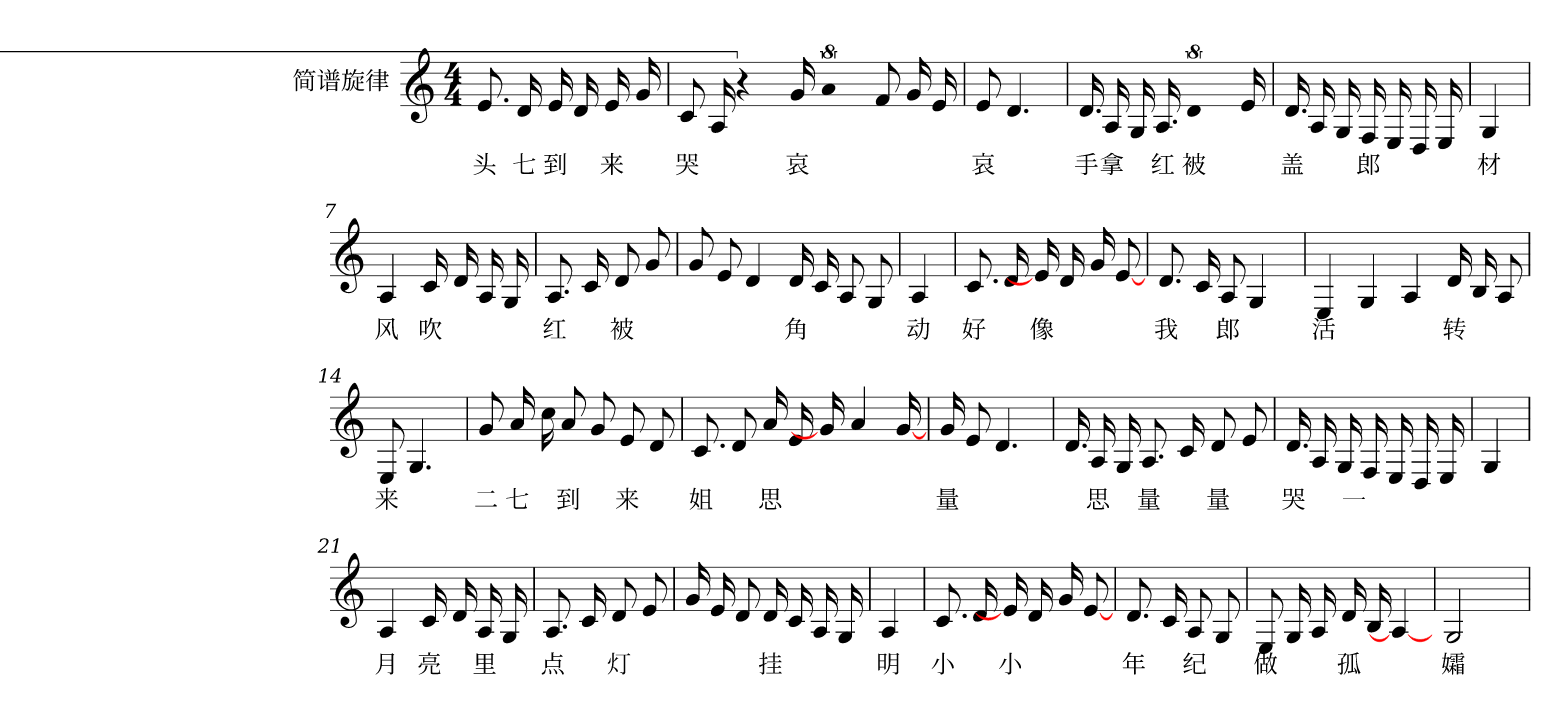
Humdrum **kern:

**kern	**text
*part1	*part1
*staff1	*staff1
*I"简谱旋律	*
*k[]	*
*M4/4	*
=1	=1
8.e	头
16d	七
16e	到
16d	.
16e	来
16g	.
=2	=2
8c	哭
16A	.
!LO:N:vis=4	!
16%5r	.
16g	哀
!LO:N:vis=4	!
16%5a	.
8f	.
16g	.
16e	.
=3	=3
8e	哀
4.d	.
=4	=4
!LO:N:vis=16.	!
16d	手
16A	拿
16G	.
!LO:N:vis=16.	!
16A	红
!LO:N:vis=4	!
16%5d	被
16e	.
=5	=5
!LO:N:vis=16.	!
16d	盖
16A	.
16G	.
16F	郎
16E	.
16D	.
16E	.
=6	=6
4G	材
=7	=7
4A	风
16c	吹
16d	.
16A	.
16G	.
=8	=8
8.A	红
16c	.
8d	被
8g	.
=9	=9
8g	.
8e	.
4d	.
16d	角
16c	.
8A	.
8G	.
=10	=10
4A	动
=11	=11
8.c	好
16d	.
16e]	像
16d	.
16g	.
[8e	.
=12	=12
8.d	我
16c	.
8A	郎
!LO:N:vis=4	!
4.G	.
=13	=13
4E	活
4G	.
4A	.
16d	转
16B	.
8A	.
=14	=14
8E	来
4.G	.
=15	=15
8g	二
16a	七
16cc	.
8a	到
8g	.
8e	来
8d	.
=16	=16
8.c	姐
8d	.
16a	思
16e	.
16g]	.
4a	.
[16g	.
=17	=17
16g	量
8e	.
4.d	.
=18	=18
!LO:N:vis=16.	!
16d	.
16A	思
16G	.
8.A	量
16c	.
8d	量
8e	.
=19	=19
!LO:N:vis=16.	!
16d	哭
16A	.
16G	.
16F	一
16E	.
16D	.
16E	.
=20	=20
4G	.
=21	=21
4A	月
16c	亮
16d	.
16A	里
16G	.
=22	=22
8.A	点
16c	.
8d	灯
8e	.
=23	=23
16g	.
16e	.
8d	.
16d	挂
16c	.
16A	.
16G	.
=24	=24
4A	明
=25	=25
8.c	小
16d	.
16e]	小
16d	.
16g	.
[8e	.
=26	=26
8.d	年
16c	.
8A	纪
8G	.
=27	=27
8E	做
16G	.
16A	.
16d	孤
16B	.
4A_	.
=28	=28
!LO:N:vis=2	!
2.G	孀
=	=
*-	*-
